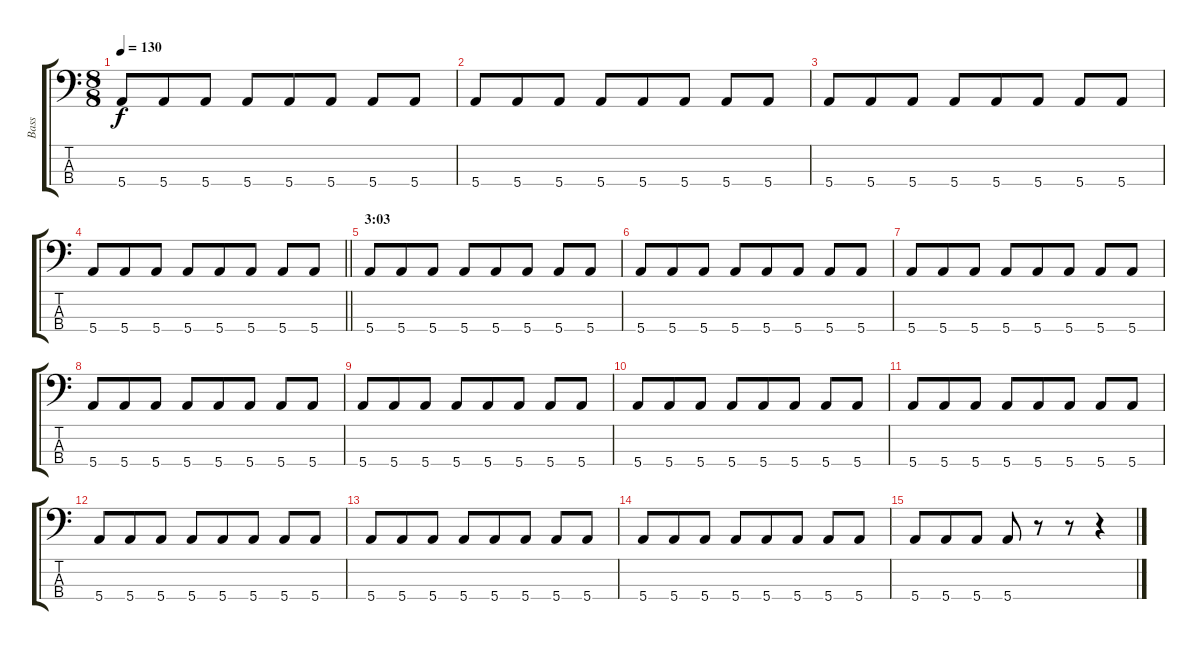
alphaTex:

\track ("Bass" "Bass") {instrument electricbassfinger}
\staff {score tabs}
\tuning (G2 D2 A1 E1) {hide}
\ts (8 8)
\tempo 130
\clef f4
\ks c
5.4.8{dy f} 5.4.8 5.4.8 5.4.8 5.4.8 5.4.8 5.4.8 5.4.8 |
5.4.8 5.4.8 5.4.8 5.4.8 5.4.8 5.4.8 5.4.8 5.4.8 |
5.4.8 5.4.8 5.4.8 5.4.8 5.4.8 5.4.8 5.4.8 5.4.8 |
\barLineRight lightlight
5.4.8 5.4.8 5.4.8 5.4.8 5.4.8 5.4.8 5.4.8 5.4.8 |
\section ("" "3:03")
5.4.8 5.4.8 5.4.8 5.4.8 5.4.8 5.4.8 5.4.8 5.4.8 |
5.4.8 5.4.8 5.4.8 5.4.8 5.4.8 5.4.8 5.4.8 5.4.8 |
5.4.8 5.4.8 5.4.8 5.4.8 5.4.8 5.4.8 5.4.8 5.4.8 |
5.4.8 5.4.8 5.4.8 5.4.8 5.4.8 5.4.8 5.4.8 5.4.8 |
5.4.8 5.4.8 5.4.8 5.4.8 5.4.8 5.4.8 5.4.8 5.4.8 |
5.4.8 5.4.8 5.4.8 5.4.8 5.4.8 5.4.8 5.4.8 5.4.8 |
5.4.8 5.4.8 5.4.8 5.4.8 5.4.8 5.4.8 5.4.8 5.4.8 |
5.4.8 5.4.8 5.4.8 5.4.8 5.4.8 5.4.8 5.4.8 5.4.8 |
5.4.8 5.4.8 5.4.8 5.4.8 5.4.8 5.4.8 5.4.8 5.4.8 |
5.4.8 5.4.8 5.4.8 5.4.8 5.4.8 5.4.8 5.4.8 5.4.8 |
5.4.8 5.4.8 5.4.8 5.4.8 r.8 r.8 r.4
